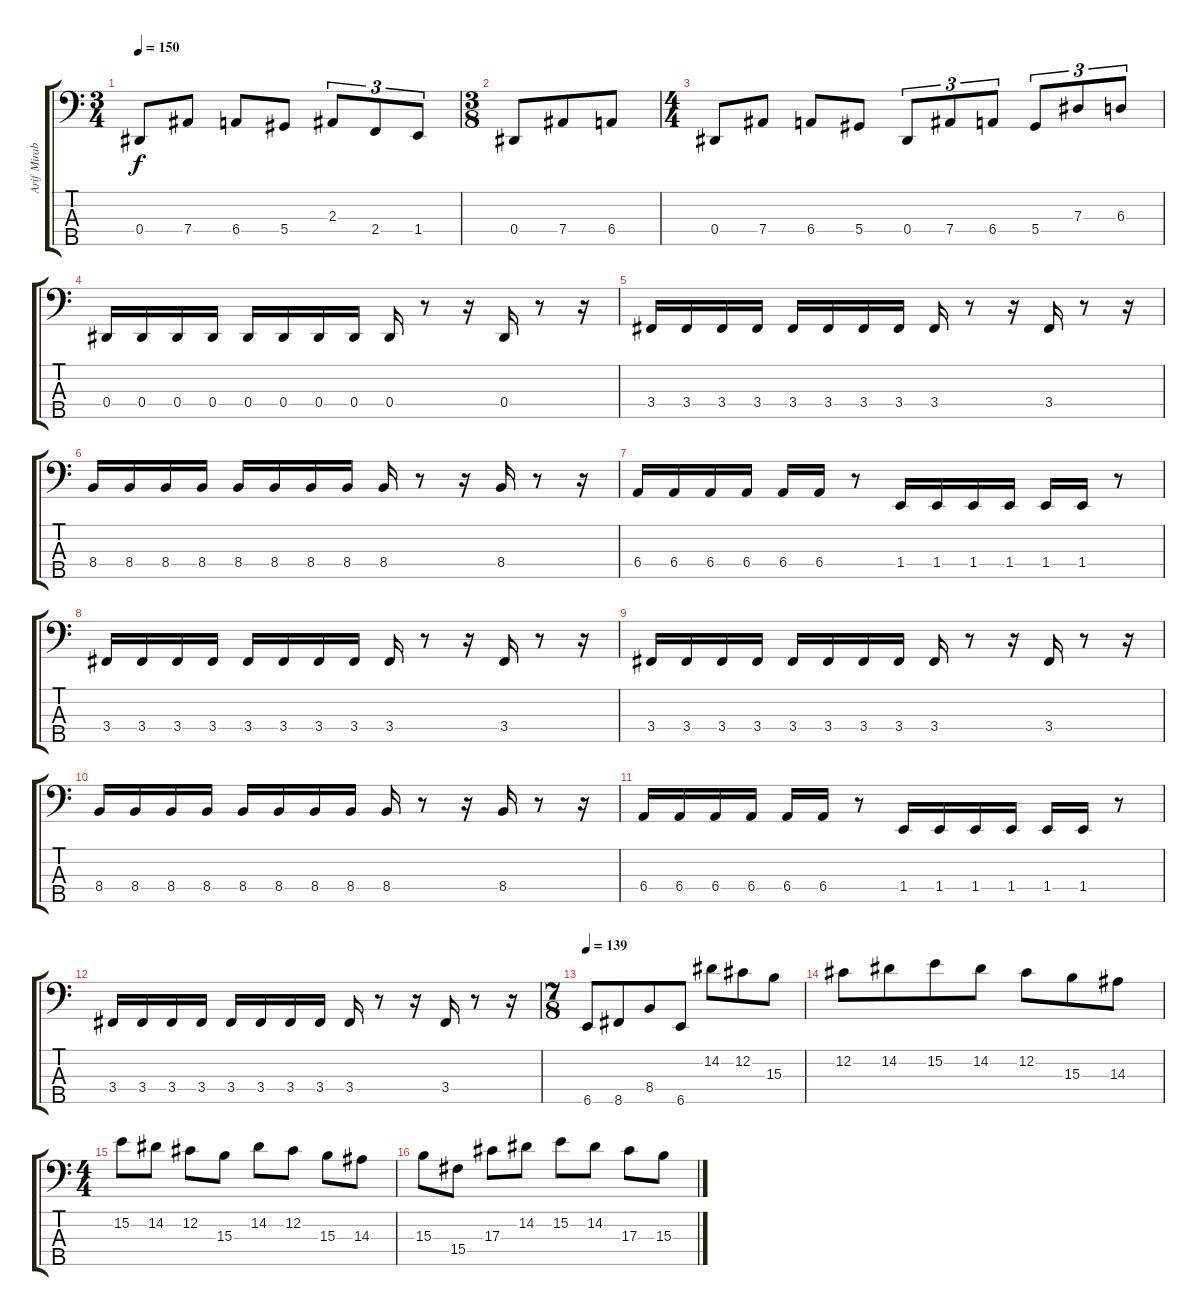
\track ("Arif Mirabdolbaghi" "Arif Mirab") {instrument electricbassfinger}
\staff {score tabs}
\tuning (Gb2 Db2 Ab1 Eb1 Bb0) {hide}
\ts (3 4)
\tempo 150
\clef f4
\ks c
0.4.8{dy f} 7.4.8 6.4.8 5.4.8 2.3.8{tu (3 2)} 2.4.8{tu (3 2)} 1.4.8{tu (3 2)} |
\ts (3 8)
0.4.8 7.4.8 6.4.8 |
\ts (4 4)
0.4.8 7.4.8 6.4.8 5.4.8 0.4.8{tu (3 2)} 7.4.8{tu (3 2)} 6.4.8{tu (3 2)} 5.4.8{tu (3 2)} 7.3.8{tu (3 2)} 6.3.8{tu (3 2)} |
0.4.16 0.4.16 0.4.16 0.4.16 0.4.16 0.4.16 0.4.16 0.4.16 0.4.16 r.8 r.16 0.4.16 r.8 r.16 |
3.4.16 3.4.16 3.4.16 3.4.16 3.4.16 3.4.16 3.4.16 3.4.16 3.4.16 r.8 r.16 3.4.16 r.8 r.16 |
8.4.16 8.4.16 8.4.16 8.4.16 8.4.16 8.4.16 8.4.16 8.4.16 8.4.16 r.8 r.16 8.4.16 r.8 r.16 |
6.4.16 6.4.16 6.4.16 6.4.16 6.4.16 6.4.16 r.8 1.4.16 1.4.16 1.4.16 1.4.16 1.4.16 1.4.16 r.8 |
3.4.16 3.4.16 3.4.16 3.4.16 3.4.16 3.4.16 3.4.16 3.4.16 3.4.16 r.8 r.16 3.4.16 r.8 r.16 |
3.4.16 3.4.16 3.4.16 3.4.16 3.4.16 3.4.16 3.4.16 3.4.16 3.4.16 r.8 r.16 3.4.16 r.8 r.16 |
8.4.16 8.4.16 8.4.16 8.4.16 8.4.16 8.4.16 8.4.16 8.4.16 8.4.16 r.8 r.16 8.4.16 r.8 r.16 |
6.4.16 6.4.16 6.4.16 6.4.16 6.4.16 6.4.16 r.8 1.4.16 1.4.16 1.4.16 1.4.16 1.4.16 1.4.16 r.8 |
3.4.16 3.4.16 3.4.16 3.4.16 3.4.16 3.4.16 3.4.16 3.4.16 3.4.16 r.8 r.16 3.4.16 r.8 r.16 |
\ts (7 8)
\tempo 139
6.5.8 8.5.8 8.4.8 6.5.8 14.2.8 12.2.8 15.3.8 |
12.2.8 14.2.8 15.2.8 14.2.8 12.2.8 15.3.8 14.3.8 |
\ts (4 4)
15.2.8 14.2.8 12.2.8 15.3.8 14.2.8 12.2.8 15.3.8 14.3.8 |
15.3.8 15.4.8 17.3.8 14.2.8 15.2.8 14.2.8 17.3.8 15.3.8
